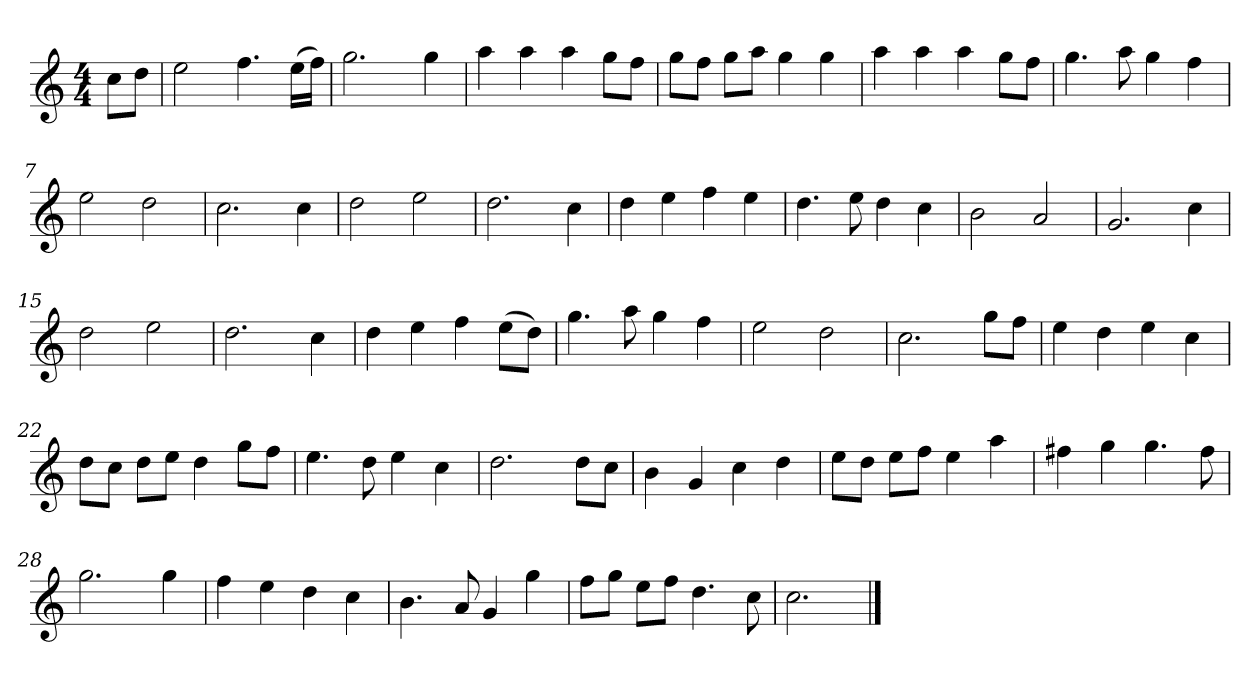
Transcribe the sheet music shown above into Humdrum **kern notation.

**kern
*part1
*staff1
*k[]
*M4/4
*MM120
=
8ccL
8ddJ
=1
2ee
4.ff
(16eeLL
16ffJJ)
=2
2.gg
4gg
=3
4aa
4aa
4aa
8ggL
8ffJ
=4
8ggL
8ffJ
8ggL
8aaJ
4gg
4gg
=5
4aa
4aa
4aa
8ggL
8ffJ
=6
4.gg
8aa
4gg
4ff
=7
2ee
2dd
=8
2.cc
4cc
=9
2dd
2ee
=10
2.dd
4cc
=11
4dd
4ee
4ff
4ee
=12
4.dd
8ee
4dd
4cc
=13
2b
2a
=14
2.g
4cc
=15
2dd
2ee
=16
2.dd
4cc
=17
4dd
4ee
4ff
(8eeL
8ddJ)
=18
4.gg
8aa
4gg
4ff
=19
2ee
2dd
=20
2.cc
8ggL
8ffJ
=21
4ee
4dd
4ee
4cc
=22
8ddL
8ccJ
8ddL
8eeJ
4dd
8ggL
8ffJ
=23
4.ee
8dd
4ee
4cc
=24
2.dd
8ddL
8ccJ
=25
4b
4g
4cc
4dd
=26
8eeL
8ddJ
8eeL
8ffJ
4ee
4aa
=27
4ff#X
4gg
4.gg
8ff#
=28
2.gg
4gg
=29
4ff
4ee
4dd
4cc
=30
4.b
8a
4g
4gg
=31
8ffL
8ggJ
8eeL
8ffJ
4.dd
8cc
=32
2.cc
==
*-
